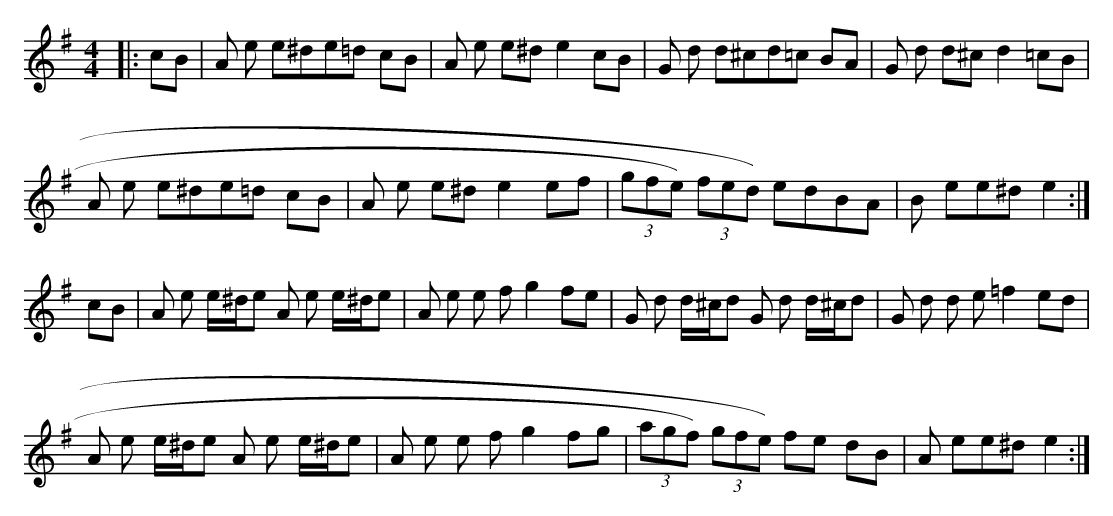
X:1
M:4/4
K:Ador
|:cB|A e e^de=d cB|A e e^de2 cB|G d d^cd=c BA|G d d^cd2 =cB|
A e e^de=d cB|A e e^de2 ef|(3gfe) (3fed) edBA|B ee^de2:|
cB|A e e/^d/e A e e/^d/e|A e e f g2 fe|G d d/^c/d G d d/^c/d|G d d e =f2 ed|
A e e/^d/e A e e/^d/e|A e e f g2 fg|(3agf) (3gfe) fe dB|A ee^de2:|
